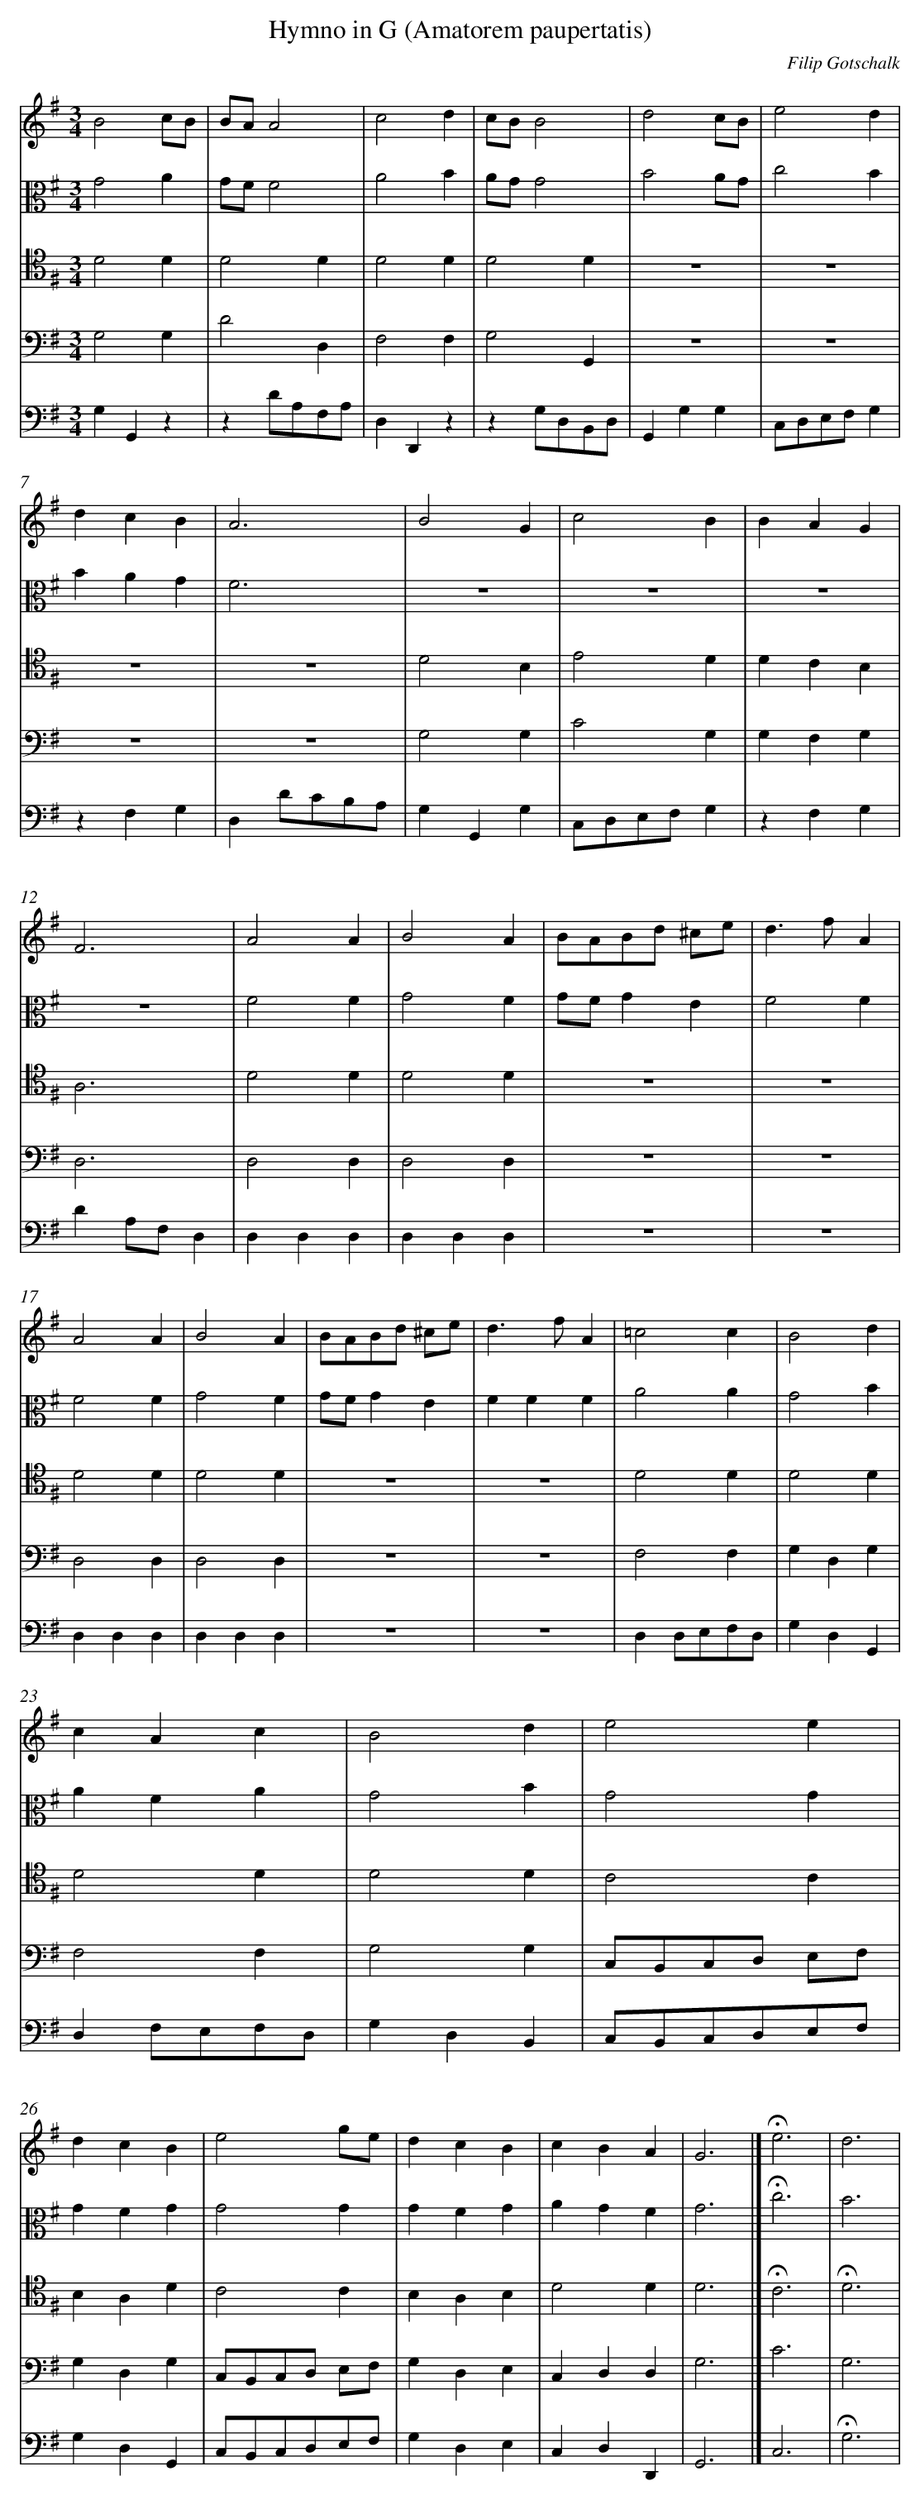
X:1
T: Hymno in G (Amatorem paupertatis)
C: Filip Gotschalk
L: 1/4
M: 3/4
V: 1
V: 2 clef=alto
V: 3 clef=tenor
V: 4 clef=bass
V: 5 clef=bass
K: G
[V:1] B2c/B/ |
[V:2] G2A |
[V:3] D2D |
[V:4] G,2G, |
[V:5] G,G,,z |
[V:1] B/A/A2 |
[V:2] G/F/F2 |
[V:3] D2D |
[V:4] D2D, |
[V:5] zD/A,/F,/A,/ |
[V:1] c2d |
[V:2] A2B |
[V:3] D2D |
[V:4] F,2F, |
[V:5] D,D,,z |
[V:1] c/B/B2 |
[V:2] A/G/G2 |
[V:3] D2D |
[V:4] G,2G,, |
[V:5] zG,/D,/B,,/D,/ |
[V:1] d2c/B/ |
[V:2] B2A/G/ |
[V:3] z3 |
[V:4] z3 |
[V:5] G,,G,G, |
[V:1] e2d |
[V:2] c2B |
[V:3] z3 |
[V:4] z3 |
[V:5] C,/D,/E,/F,/G, |
[V:1] dcB |
[V:2] BAG |
[V:3] z3 |
[V:4] z3 |
[V:5] zF,G, |
[V:1] A3 |
[V:2] F3 |
[V:3] z3 |
[V:4] z3 |
[V:5] D,D/C/B,/A,/ |
[V:1] B2G |
[V:2] z3 |
[V:3] D2B, |
[V:4] G,2G, |
[V:5] G,G,,G, |
[V:1] c2B |
[V:2] z3 |
[V:3] E2D |
[V:4] C2G, |
[V:5] C,/D,/E,/F,/G, |
[V:1] BAG |
[V:2] z3 |
[V:3] DCB, |
[V:4] G,F,G, |
[V:5] zF,G, |
[V:1] F3 |
[V:2] z3 |
[V:3] A,3 |
[V:4] D,3 |
[V:5] DA,/F,/D, |
[V:1] A2A |
[V:2] F2F |
[V:3] D2D |
[V:4] D,2D, |
[V:5] D,D,D, |
[V:1] B2A |
[V:2] G2F |
[V:3] D2D |
[V:4] D,2D, |
[V:5] D,D,D, |
[V:1] B/A/B/d/ ^c/e/ |
[V:2] G/F/GE |
[V:3] z3 |
[V:4] z3 |
[V:5] z3 |
[V:1] d>fA |
[V:2] F2F |
[V:3] z3 |
[V:4] z3 |
[V:5] z3 |
[V:1] A2A |
[V:2] F2F |
[V:3] D2D |
[V:4] D,2D, |
[V:5] D,D,D, |
[V:1] B2A |
[V:2] G2F |
[V:3] D2D |
[V:4] D,2D, |
[V:5] D,D,D, |
[V:1] B/A/B/d/ ^c/e/ |
[V:2] G/F/GE |
[V:3] z3 |
[V:4] z3 |
[V:5] z3 |
[V:1] d>fA |
[V:2] FFF |
[V:3] z3 |
[V:4] z3 |
[V:5] z3 |
[V:1] =c2c |
[V:2] A2A |
[V:3] D2D |
[V:4] F,2F, |
[V:5] D,D,/E,/F,/D,/ |
[V:1] B2d |
[V:2] G2B |
[V:3] D2D |
[V:4] G,D,G, |
[V:5] G,D,G,, |
[V:1] cAc |
[V:2] AFA |
[V:3] D2D |
[V:4] F,2F, |
[V:5] D,F,/E,/F,/D,/ |
[V:1] B2d |
[V:2] G2B |
[V:3] D2D |
[V:4] G,2G, |
[V:5] G,D,B,, |
[V:1] e2e |
[V:2] G2G |
[V:3] C2C |
[V:4] C,/B,,/C,/D,/ E,/F,/ |
[V:5] C,/B,,/C,/D,/E,/F,/ |
[V:1] dcB |
[V:2] GFG |
[V:3] B,A,D |
[V:4] G,D,G, |
[V:5] G,D,G,, |
[V:1] e2g/e/ |
[V:2] G2G |
[V:3] C2C |
[V:4] C,/B,,/C,/D,/ E,/F,/ |
[V:5] C,/B,,/C,/D,/E,/F,/ |
[V:1] dcB |
[V:2] GFG |
[V:3] B,A,B, |
[V:4] G,D,E, |
[V:5] G,D,E, |
[V:1] cBA |
[V:2] AGF |
[V:3] D2D |
[V:4] C,D,D, |
[V:5] C,D,D,, |
[V:1] G3 |]
[V:2] G3 |]
[V:3] D3 |]
[V:4] G,3 |]
[V:5] G,,3 |]
[V:1] !fermata!e3 [I:setbarnb 32]|
[V:2] !fermata!c3 |
[V:3] !fermata!C3 |
[V:4] C3 |
[V:5] C,3 |
[V:1] d3 |
[V:2] B3 |
[V:3] !fermata!D3 |
[V:4] G,3 |
[V:5] !fermata!G,3 |
